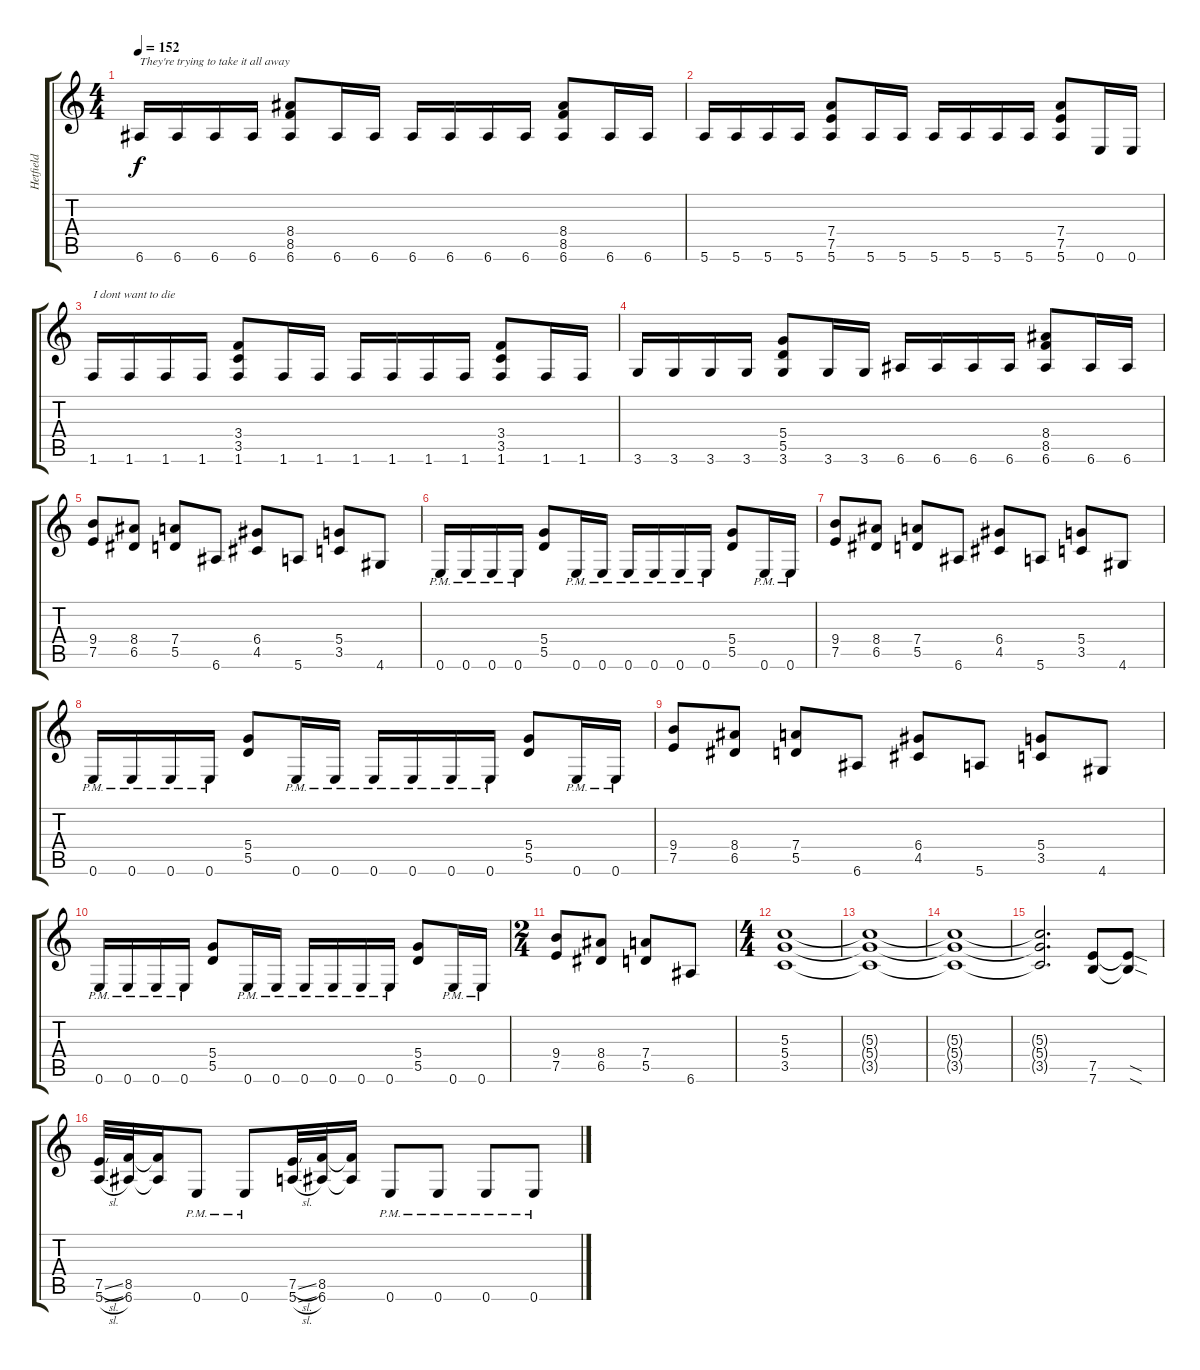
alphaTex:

\track ("Hetfield" "Hetfield") {instrument distortionguitar}
\staff {score tabs}
\tuning (E4 B3 G3 D3 A2 E2) {hide}
\ts (4 4)
\tempo 152
\clef g2
\ks c
6.6.16{txt "They're trying to take it all away" dy f} 6.6.16 6.6.16 6.6.16 (8.4 8.5 6.6).8 6.6.16 6.6.16 6.6.16 6.6.16 6.6.16 6.6.16 (8.4 8.5 6.6).8 6.6.16 6.6.16 |
5.6.16 5.6.16 5.6.16 5.6.16 (7.4 7.5 5.6).8 5.6.16 5.6.16 5.6.16 5.6.16 5.6.16 5.6.16 (7.4 7.5 5.6).8 0.6.16 0.6.16 |
1.6.16{txt "I dont want to die"} 1.6.16 1.6.16 1.6.16 (3.4 3.5 1.6).8 1.6.16 1.6.16 1.6.16 1.6.16 1.6.16 1.6.16 (3.4 3.5 1.6).8 1.6.16 1.6.16 |
3.6.16 3.6.16 3.6.16 3.6.16 (5.4 5.5 3.6).8 3.6.16 3.6.16 6.6.16 6.6.16 6.6.16 6.6.16 (8.4 8.5 6.6).8 6.6.16 6.6.16 |
(9.4 7.5).8 (8.4 6.5).8 (7.4 5.5).8 6.6.8 (6.4 4.5).8 5.6.8 (5.4 3.5).8 4.6.8 |
0.6{pm}.16 0.6{pm}.16 0.6{pm}.16 0.6{pm}.16 (5.4 5.5).8 0.6{pm}.16 0.6{pm}.16 0.6{pm}.16 0.6{pm}.16 0.6{pm}.16 0.6{pm}.16 (5.4 5.5).8 0.6{pm}.16 0.6{pm}.16 |
(9.4 7.5).8 (8.4 6.5).8 (7.4 5.5).8 6.6.8 (6.4 4.5).8 5.6.8 (5.4 3.5).8 4.6.8 |
0.6{pm}.16 0.6{pm}.16 0.6{pm}.16 0.6{pm}.16 (5.4 5.5).8 0.6{pm}.16 0.6{pm}.16 0.6{pm}.16 0.6{pm}.16 0.6{pm}.16 0.6{pm}.16 (5.4 5.5).8 0.6{pm}.16 0.6{pm}.16 |
(9.4 7.5).8 (8.4 6.5).8 (7.4 5.5).8 6.6.8 (6.4 4.5).8 5.6.8 (5.4 3.5).8 4.6.8 |
0.6{pm}.16 0.6{pm}.16 0.6{pm}.16 0.6{pm}.16 (5.4 5.5).8 0.6{pm}.16 0.6{pm}.16 0.6{pm}.16 0.6{pm}.16 0.6{pm}.16 0.6{pm}.16 (5.4 5.5).8 0.6{pm}.16 0.6{pm}.16 |
\ts (2 4)
(9.4 7.5).8 (8.4 6.5).8 (7.4 5.5).8 6.6.8 |
\ts (4 4)
(5.3 5.4 3.5).1 |
(5.3{t} 5.4{t} 3.5{t}).1 |
(5.3{t} 5.4{t} 3.5{t}).1 |
(5.3{t} 5.4{t} 3.5{t}).2{d} (7.5 7.6).8 (7.5{sod t} 7.6{sod t}).8 |
(7.5{sl} 5.6{sl}).32 (8.5 6.6).32 (8.5{t} 6.6{t}).16 0.6{pm}.8 0.6{pm}.8 (7.5{sl} 5.6{sl}).32 (8.5 6.6).32 (8.5{t} 6.6{t}).16 0.6{pm}.8 0.6{pm}.8 0.6{pm}.8 0.6{pm}.8
